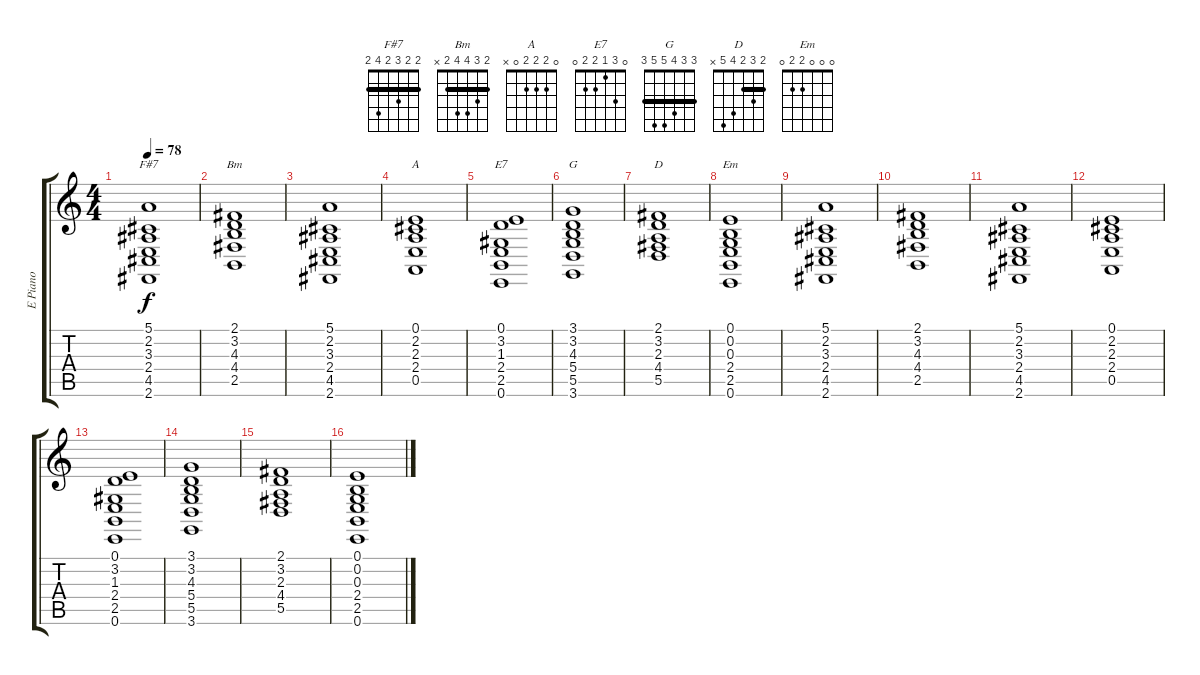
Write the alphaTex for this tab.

\track ("E Piano" "E Piano") {instrument brightacousticpiano}
\staff {score tabs}
\tuning (E4 B3 G3 D3 A2 E2) {hide}
\chord ("F#7" 2 2 3 2 4 2) {barre 2}
\chord ("Bm" 2 3 4 4 2 x) {barre 2}
\chord ("A" 0 2 2 2 0 x)
\chord ("E7" 0 3 1 2 2 0)
\chord ("G" 3 3 4 5 5 3) {barre 3}
\chord ("D" 2 3 2 4 5 x) {barre 2}
\chord ("Em" 0 0 0 2 2 0)
\ts (4 4)
\tempo 78
\clef g2
\ks c
(5.1 2.2 3.3 2.4 4.5 2.6).1{ch "F#7" dy f} |
(2.1 3.2 4.3 4.4 2.5).1{ch "Bm"} |
(5.1 2.2 3.3 2.4 4.5 2.6).1 |
(0.1 2.2 2.3 2.4 0.5).1{ch "A"} |
(0.1 3.2 1.3 2.4 2.5 0.6).1{ch "E7"} |
(3.1 3.2 4.3 5.4 5.5 3.6).1{ch "G"} |
(2.1 3.2 2.3 4.4 5.5).1{ch "D"} |
(0.1 0.2 0.3 2.4 2.5 0.6).1{ch "Em"} |
(5.1 2.2 3.3 2.4 4.5 2.6).1 |
(2.1 3.2 4.3 4.4 2.5).1 |
(5.1 2.2 3.3 2.4 4.5 2.6).1 |
(0.1 2.2 2.3 2.4 0.5).1 |
(0.1 3.2 1.3 2.4 2.5 0.6).1 |
(3.1 3.2 4.3 5.4 5.5 3.6).1 |
(2.1 3.2 2.3 4.4 5.5).1 |
(0.1 0.2 0.3 2.4 2.5 0.6).1
